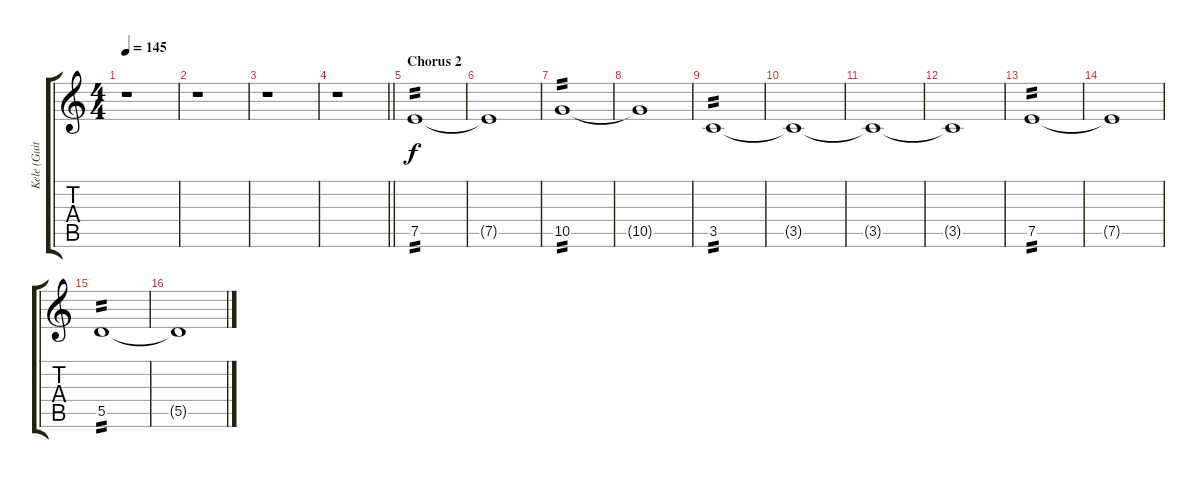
\track ("Kele (Guitar 2)" "Kele (Guit") {instrument electricguitarjazz}
\staff {score tabs}
\tuning (E4 B3 G3 D3 A2 E2) {hide}
\ts (4 4)
\tempo 145
\clef g2
\ks c
r.1{dy f} |
r.1 |
r.1 |
\barLineRight lightlight
r.1 |
\section ("" "Chorus 2")
7.5.1{tp 2} |
7.5{t}.1 |
10.5.1{tp 2} |
10.5{t}.1 |
3.5.1{tp 2} |
3.5{t}.1 |
3.5{t}.1 |
3.5{t}.1 |
7.5.1{tp 2} |
7.5{t}.1 |
5.5.1{tp 2} |
5.5{t}.1
